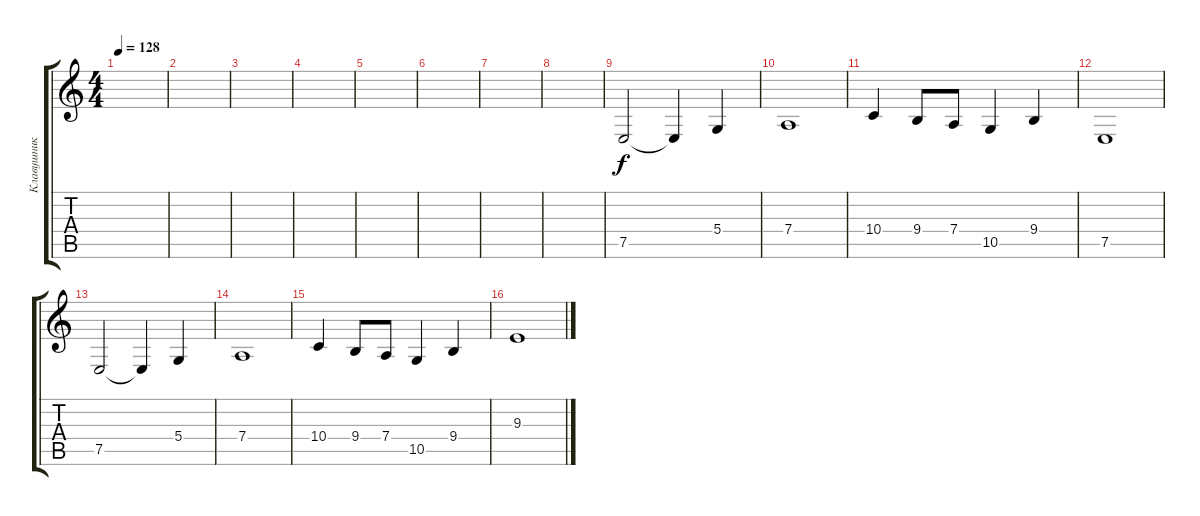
\track ("Клавушник" "Клавушник") {instrument lead2sawtooth}
\staff {score tabs}
\tuning (E4 B3 G3 D3 A2 E2) {hide}
\ts (4 4)
\tempo 128
\clef g2
\ks c
|
|
|
|
|
|
|
|
7.5.2 7.5{t}.4 5.4.4 |
7.4.1 |
10.4.4 9.4.8 7.4.8 10.5.4 9.4.4 |
7.5.1 |
7.5.2 7.5{t}.4 5.4.4 |
7.4.1 |
10.4.4 9.4.8 7.4.8 10.5.4 9.4.4 |
9.3.1
